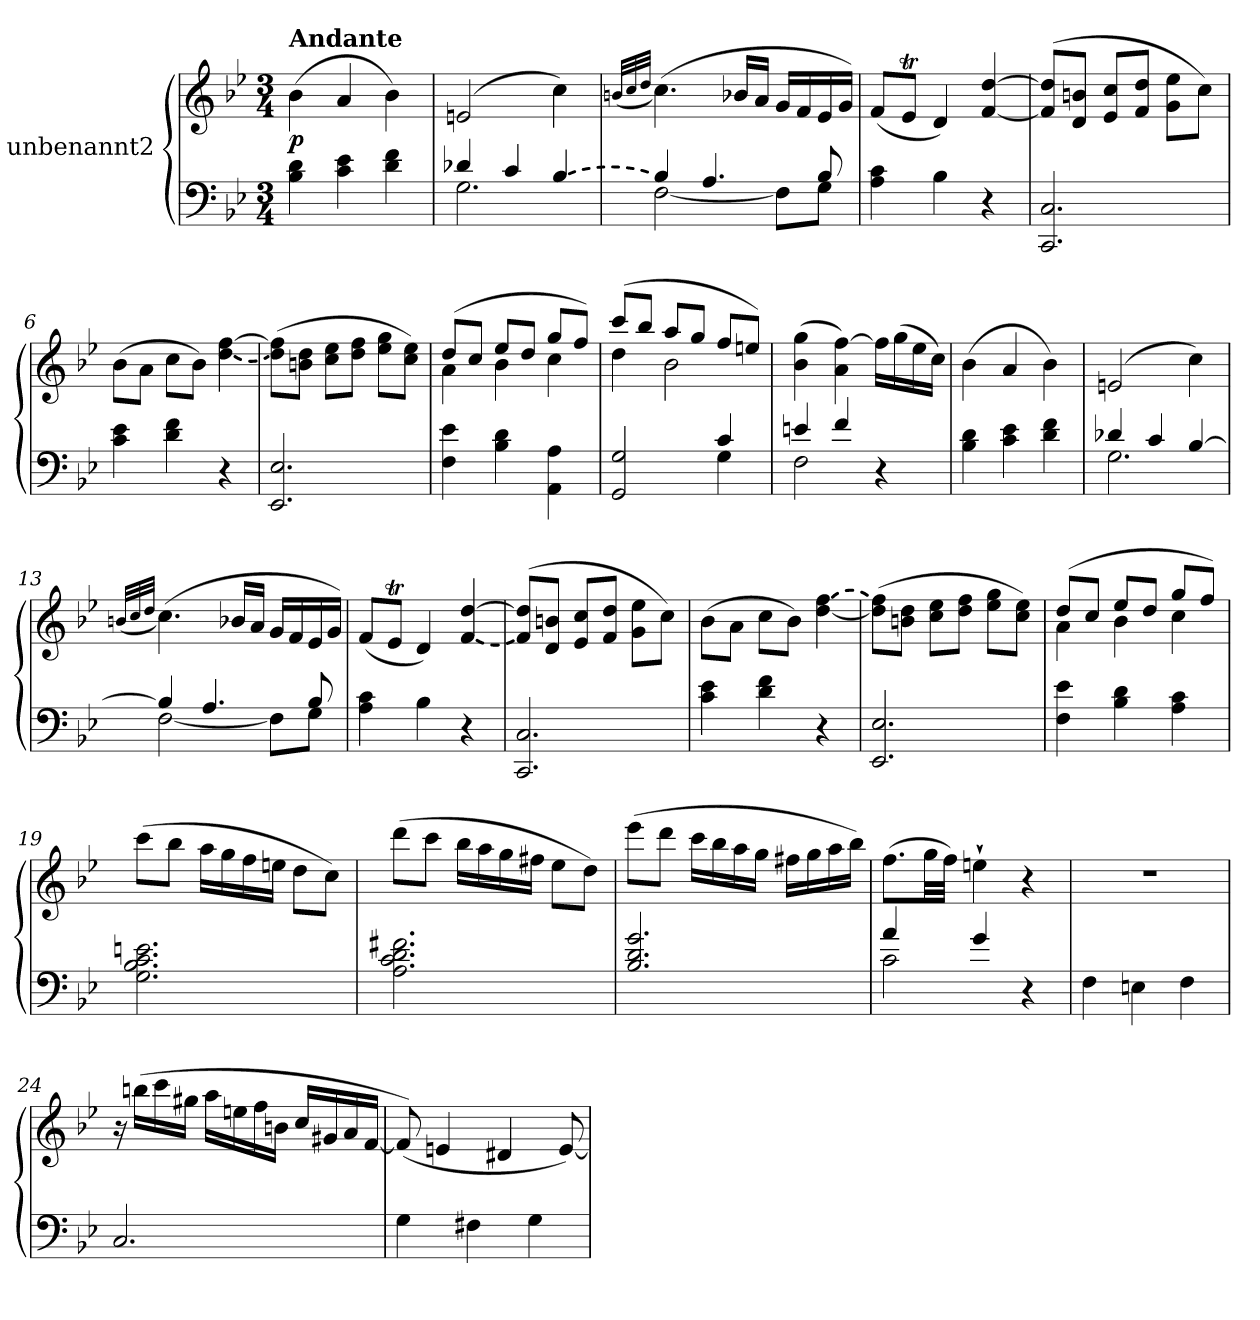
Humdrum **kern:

**kern	**kern	**dynam
*part1	*part1	*part1
*staff2	*staff1	*staff1/2
*I"unbenannt2	*	*
*clefF4	*clefG2	*
*k[b-e-]	*k[b-e-]	*
*M3/4	*M3/4	*
=1	=1	=1
!	!LO:TX:a:B:t=Andante	!
!	!	!LO:DY:b
4B-\ 4d\	(>4b-\	p
4c\ 4e-\	4a/	.
4d\ 4f\	4b-\)	.
=2	=2	=2
*^	*	*
4d-X/	2.G\	(>2en/	.
4c/	.	.	.
!LO:T:dash	!	!	!
[4B-/	.	4cc\)	.
=3	=3	=3	=3
.	.	(<32qbn/LLL	.
.	.	32qcc/	.
.	.	32qdd/JJJ	.
4B-/]	[2F\	(>4.cc\)	.
4.A/	.	.	.
.	.	16b-X/LL	.
.	.	16a/JJ	.
.	8F\L]	16g/LL	.
.	.	16f/	.
8B-/	8G\J	16e-/	.
.	.	16g/JJ)	.
*v	*v	*	*
=4	=4	=4
4A\ 4c\	(<8f/L	.
.	8e-T/J	.
4B-\	4d/)	.
4r	[4f/ [4dd/	.
=5	=5	=5
2.CC/ 2.C/	(<8f/] 8dd/]L	.
.	8d/ 8bn/J	.
.	8e-/ 8cc/L	.
.	8f/ 8dd/J	.
.	8g\ 8ee-\L	.
.	8cc\J)	.
=6	=6	=6
4c\ 4e-\	(>8b-\L	.
.	8a\J	.
4d\ 4f\	8cc\L	.
.	8b-\J)	.
!	!LO:T:n=1:dash	!
4r	[4dd\ [4ff\	.
=7	=7	=7
2.EE-/ 2.E-/	(>8dd\] 8ff\]L	.
.	8bn\ 8dd\J	.
.	8cc\ 8ee-\L	.
.	8dd\ 8ff\J	.
.	8ee-\ 8gg\L	.
.	8cc\ 8ee-\J)	.
=8	=8	=8
*	*^	*
4F\ 4e-\	(>8dd/L	4a\	.
.	8cc/J	.	.
4B-\ 4d\	8ee-/L	4b-\	.
.	8dd/J	.	.
4AA\ 4A\	8gg/L	4cc\	.
.	8ff/J)	.	.
=9	=9	=9	=9
*^	*	*	*
2GG/ 2G/	2ryy	(>8ccc/L	4dd\	.
.	.	8bb-/J	.	.
.	.	8aa/L	2b-\	.
.	.	8gg/J	.	.
4c/	4G\	8ff/L	.	.
.	.	8een/J)	.	.
*	*	*v	*v	*
=10	=10	=10	=10
4en/	2F\	(>4b-\ 4gg\	.
4f/	.	4a\ [4ff\)	.
4r	4ryy	16ff\LL]	.
.	.	(>16gg\	.
.	.	16ee-\	.
.	.	16cc\JJ)	.
*v	*v	*	*
=11	=11	=11
4B-\ 4d\	(>4b-\	.
4c\ 4e-\	4a/	.
4d\ 4f\	4b-\)	.
=12	=12	=12
*^	*	*
4d-X/	2.G\	(>2en/	.
4c/	.	.	.
[4B-/	.	4cc\)	.
=13	=13	=13	=13
.	.	(<32qbn/LLL	.
.	.	32qcc/	.
.	.	32qdd/JJJ	.
4B-/]	[2F\	(>4.cc\)	.
4.A/	.	.	.
.	.	16b-X/LL	.
.	.	16a/JJ	.
.	8F\L]	16g/LL	.
.	.	16f/	.
8B-/	8G\J	16e-/	.
.	.	16g/JJ)	.
*v	*v	*	*
=14	=14	=14
4A\ 4c\	(<8f/L	.
.	8e-T/J	.
4B-\	4d/)	.
!	!LO:T:n=1:dash	!
4r	[4f/ [4dd/	.
=15	=15	=15
2.CC/ 2.C/	(<8f/] 8dd/]L	.
.	8d/ 8bn/J	.
.	8e-/ 8cc/L	.
.	8f/ 8dd/J	.
.	8g\ 8ee-\L	.
.	8cc\J)	.
=16	=16	=16
4c\ 4e-\	(>8b-\L	.
.	8a\J	.
4d\ 4f\	8cc\L	.
.	8b-\J)	.
!	!LO:T:n=2:dash	!
4r	[4dd\ [4ff\	.
=17	=17	=17
2.EE-/ 2.E-/	(>8dd\] 8ff\]L	.
.	8bn\ 8dd\J	.
.	8cc\ 8ee-\L	.
.	8dd\ 8ff\J	.
.	8ee-\ 8gg\L	.
.	8cc\ 8ee-\J)	.
=18	=18	=18
*	*^	*
4F\ 4e-\	(>8dd/L	4a\	.
.	8cc/J	.	.
4B-\ 4d\	8ee-/L	4b-\	.
.	8dd/J	.	.
4A\ 4c\	8gg/L	4cc\	.
.	8ff/J)	.	.
*	*v	*v	*
=19	=19	=19
2.G\ 2.B-\ 2.c\ 2.en\	(>8ccc\L	.
.	8bb-\J	.
.	16aa\LL	.
.	16gg\	.
.	16ff\	.
.	16een\JJ	.
.	8dd\L	.
.	8cc\J)	.
=20	=20	=20
2.A\ 2.c\ 2.d\ 2.f#X\	(>8ddd\L	.
.	8ccc\J	.
.	16bb-\LL	.
.	16aa\	.
.	16gg\	.
.	16ff#X\JJ	.
.	8ee-\L	.
.	8dd\J)	.
=21	=21	=21
2.B-/ 2.d/ 2.g/	(>8eee-\L	.
.	8ddd\J	.
.	16ccc\LL	.
.	16bb-\	.
.	16aa\	.
.	16gg\JJ	.
.	16ff#X\LL	.
.	16gg\	.
.	16aa\	.
.	16bb-\JJ)	.
=22	=22	=22
*^	*	*
4a/	2c\	(>8.ff\L	.
.	.	32gg\LL	.
.	.	32ff\JJJ)	.
4g/	.	4een`\	.
4r	4ryy	4r	.
*v	*v	*	*
=23	=23	=23
4F\	2.r	.
4En\	.	.
4F\	.	.
=24	=24	=24
2.C/	16r	.
.	(>16bbn\LL	.
.	16ccc\	.
.	16gg#X\JJ	.
.	16aa\LL	.
.	16een\	.
.	16ff\	.
.	16bn\JJ	.
.	16cc/LL	.
.	16g#X/	.
.	16a/	.
.	[16f/JJ	.
=25	=25	=25
4G\	(<8f/])	.
.	4en/	.
4F#X\	.	.
.	4d#X/	.
4G\	.	.
.	[8e/)	.
=	=	=
*-	*-	*-
